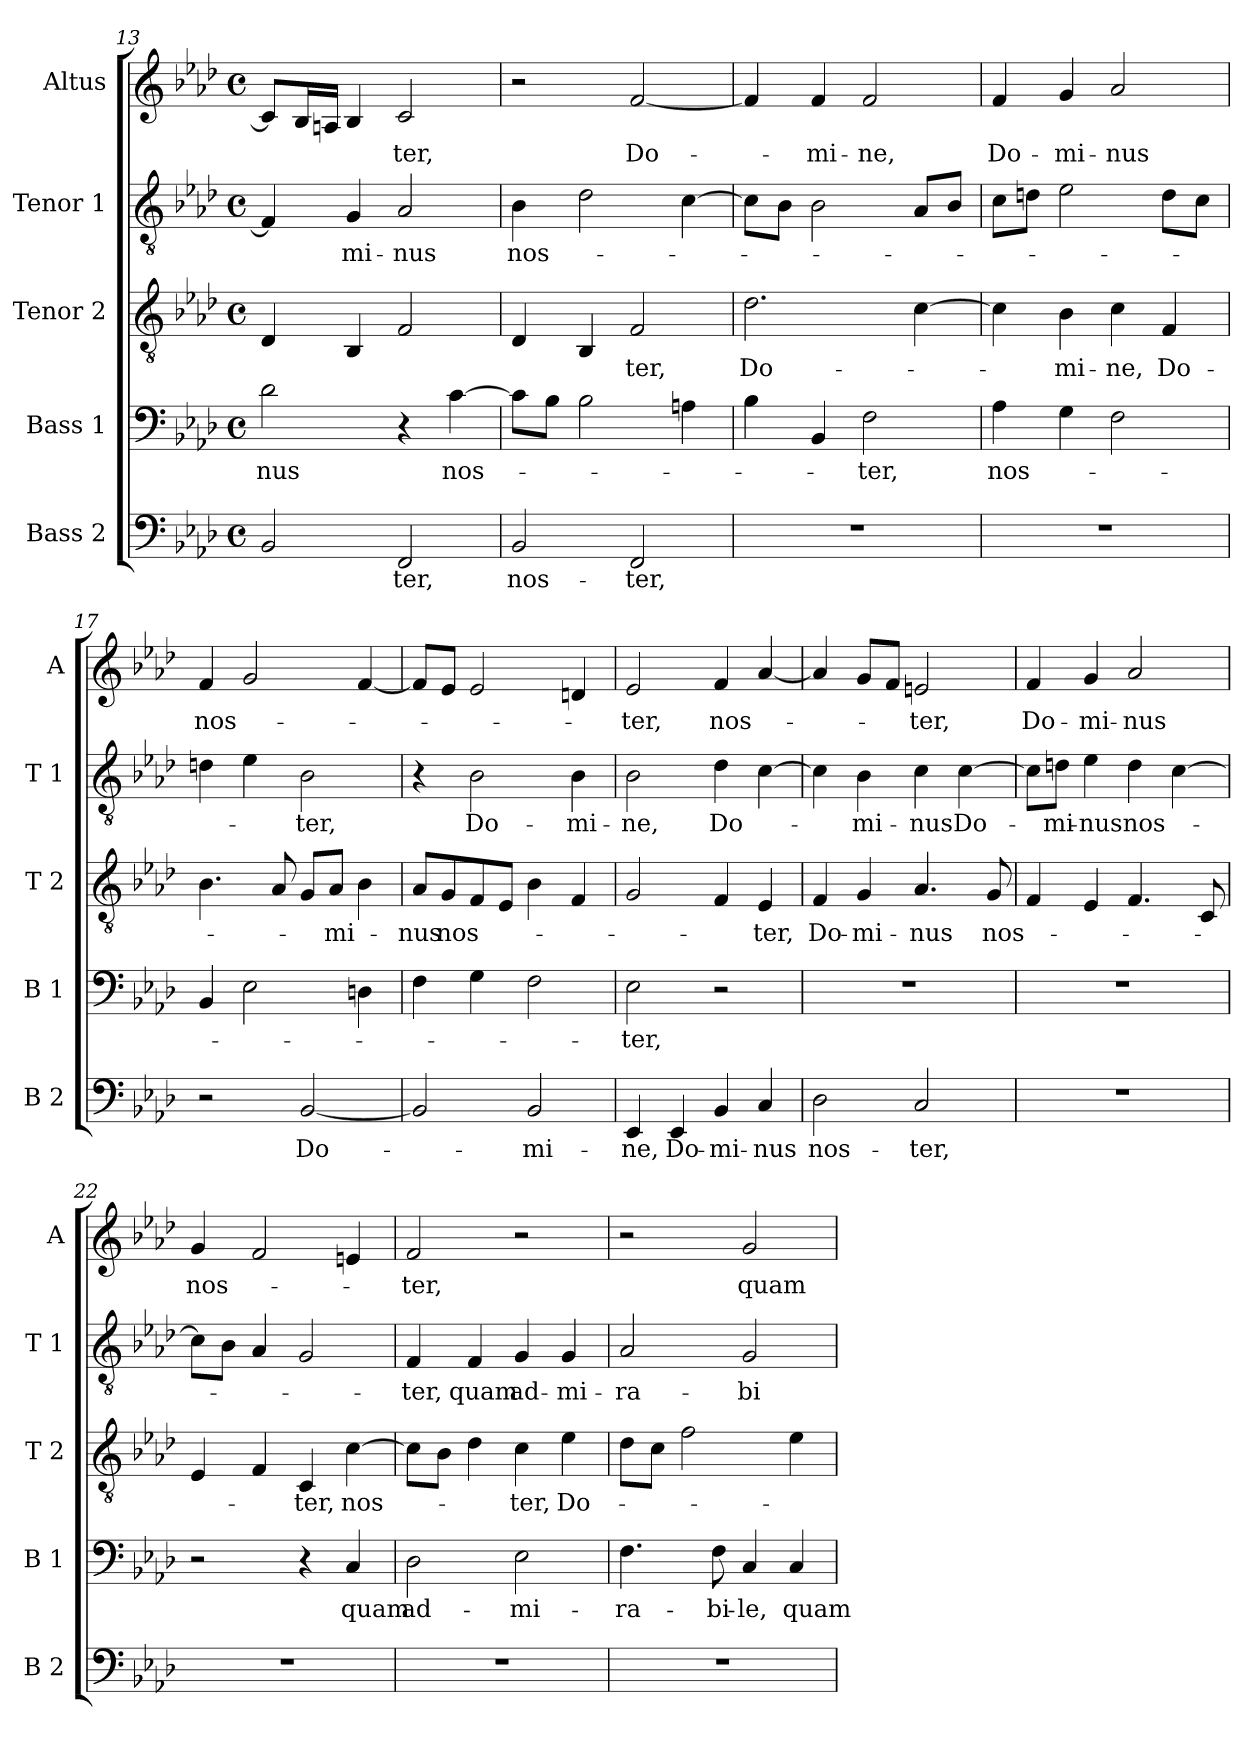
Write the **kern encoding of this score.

**kern	**text	**kern	**text	**kern	**text	**kern	**text	**kern	**text
*part5	*part5	*part4	*part4	*part3	*part3	*part2	*part2	*part1	*part1
*staff5	*staff5	*staff4	*staff4	*staff3	*staff3	*staff2	*staff2	*staff1	*staff1
*I"Bass 2	*	*I"Bass 1	*	*I"Tenor 2	*	*I"Tenor 1	*	*I"Altus	*
*I'B 2	*	*I'B 1	*	*I'T 2	*	*I'T 1	*	*I'A	*
!!LO:PB:g=z
*clefF4	*	*clefF4	*	*clefGv2	*	*clefGv2	*	*clefG2	*
*k[b-e-a-d-]	*	*k[b-e-a-d-]	*	*k[b-e-a-d-]	*	*k[b-e-a-d-]	*	*k[b-e-a-d-]	*
*A-:	*	*A-:	*	*A-:	*	*A-:	*	*A-:	*
*M4/4	*	*M4/4	*	*M4/4	*	*M4/4	*	*M4/4	*
*met(c)	*	*met(c)	*	*met(c)	*	*met(c)	*	*met(c)	*
=13	=13	=13	=13	=13	=13	=13	=13	=13	=13
!	!	!	!LO:LY:b	!	!	!	!	!	!
2BB-/	.	2d-\	-nus	4D-/	.	4F/]	.	8c/L]	.
.	.	.	.	.	.	.	.	16B-/L	.
.	.	.	.	.	.	.	.	16An/JJ	.
!	!	!	!	!	!	!	!LO:LY:b	!	!
.	.	.	.	4BB-/	.	4G/	-mi-	4B-/	.
!	!LO:LY:b	!	!	!	!	!	!LO:LY:b	!	!LO:LY:b
2FF/	-ter,	4r	.	2F/	.	2A-/	-nus	2c/	-ter,
!	!	!	!LO:LY:b	!	!	!	!	!	!
.	.	[4c\	nos-	.	.	.	.	.	.
=14	=14	=14	=14	=14	=14	=14	=14	=14	=14
!	!LO:LY:b	!	!	!	!	!	!LO:LY:b	!	!
2BB-/	nos-	8c\L]	.	4D-/	.	4B-\	nos-	2r	.
.	.	8B-\J	.	.	.	.	.	.	.
.	.	2B-\	.	4BB-/	.	2d-\	.	.	.
!	!LO:LY:b	!	!	!	!LO:LY:b	!	!	!	!LO:LY:b
2FF/	-ter,	.	.	2F/	-ter,	.	.	[2f/	Do-
.	.	4An\	.	.	.	[4c\	.	.	.
=15	=15	=15	=15	=15	=15	=15	=15	=15	=15
!	!	!	!	!	!LO:LY:b	!	!	!	!
1r	.	4B-\	.	2.d-\	Do-	8c\L]	.	4f/]	.
.	.	.	.	.	.	8B-\J	.	.	.
!	!	!	!	!	!	!	!	!	!LO:LY:b
.	.	4BB-/	.	.	.	2B-\	.	4f/	-mi-
!	!	!	!LO:LY:b	!	!	!	!	!	!LO:LY:b
.	.	2F\	-ter,	.	.	.	.	2f/	-ne,
.	.	.	.	[4c\	.	8A-/L	.	.	.
.	.	.	.	.	.	8B-/J	.	.	.
=16	=16	=16	=16	=16	=16	=16	=16	=16	=16
!	!	!	!LO:LY:b	!	!	!	!	!	!LO:LY:b
1r	.	4A-\	nos-	4c\]	.	8c\L	.	4f/	Do-
.	.	.	.	.	.	8dn\J	.	.	.
!	!	!	!	!	!LO:LY:b	!	!	!	!LO:LY:b
.	.	4G\	.	4B-\	-mi-	2e-\	.	4g/	-mi-
!	!	!	!	!	!LO:LY:b	!	!	!	!LO:LY:b
.	.	2F\	.	4c\	-ne,	.	.	2a-/	-nus
!	!	!	!	!	!LO:LY:b	!	!	!	!
.	.	.	.	4F/	Do-	8d\L	.	.	.
.	.	.	.	.	.	8c\J	.	.	.
=17	=17	=17	=17	=17	=17	=17	=17	=17	=17
!	!	!	!	!	!	!	!	!	!LO:LY:b
2r	.	4BB-/	.	4.B-\	.	4dn\	.	4f/	nos-
.	.	2E-\	.	.	.	4e-\	.	2g/	.
.	.	.	.	8A-/	.	.	.	.	.
!	!LO:LY:b	!	!	!	!	!	!LO:LY:b	!	!
[2BB-/	Do-	.	.	8G/L	.	2B-\	-ter,	.	.
!	!	!	!	!	!LO:LY:b	!	!	!	!
.	.	.	.	8A-/J	-mi-	.	.	.	.
.	.	4Dn\	.	4B-\	.	.	.	[4f/	.
!!LO:LB:g=z
=18	=18	=18	=18	=18	=18	=18	=18	=18	=18
!	!	!	!	!	!LO:LY:b	!	!	!	!
2BB-/]	.	4F\	.	8A-/L	-nus	4r	.	8f/L]	.
!	!	!	!	!	!LO:LY:b	!	!	!	!
.	.	.	.	8G/	nos-	.	.	8e-/J	.
!	!	!	!	!	!	!	!LO:LY:b	!	!
.	.	4G\	.	8F/	.	2B-\	Do-	2e-/	.
.	.	.	.	8E-/J	.	.	.	.	.
!	!LO:LY:b	!	!	!	!	!	!	!	!
2BB-/	-mi-	2F\	.	4B-\	.	.	.	.	.
!	!	!	!	!	!	!	!LO:LY:b	!	!
.	.	.	.	4F/	.	4B-\	-mi-	4dn/	.
=19	=19	=19	=19	=19	=19	=19	=19	=19	=19
!	!LO:LY:b	!	!LO:LY:b	!	!	!	!LO:LY:b	!	!LO:LY:b
4EE-/	-ne,	2E-\	-ter,	2G/	.	2B-\	-ne,	2e-/	-ter,
!	!LO:LY:b	!	!	!	!	!	!	!	!
4EE-/	Do-	.	.	.	.	.	.	.	.
!	!LO:LY:b	!	!	!	!	!	!LO:LY:b	!	!LO:LY:b
4BB-/	-mi-	2r	.	4F/	.	4d-\	Do-	4f/	nos-
!	!LO:LY:b	!	!	!	!LO:LY:b	!	!	!	!
4C/	-nus	.	.	4E-/	-ter,	[4c\	.	[4a-/	.
=20	=20	=20	=20	=20	=20	=20	=20	=20	=20
!	!LO:LY:b	!	!	!	!LO:LY:b	!	!	!	!
2D-\	nos-	1r	.	4F/	Do-	4c\]	.	4a-/]	.
!	!	!	!	!	!LO:LY:b	!	!LO:LY:b	!	!
.	.	.	.	4G/	-mi-	4B-\	-mi-	8g/L	.
.	.	.	.	.	.	.	.	8f/J	.
!	!LO:LY:b	!	!	!	!LO:LY:b	!	!LO:LY:b	!	!LO:LY:b
2C/	-ter,	.	.	4.A-/	-nus	4c\	-nus	2en/	-ter,
!	!	!	!	!	!	!	!LO:LY:b	!	!
.	.	.	.	.	.	[4c\	Do-	.	.
!	!	!	!	!	!LO:LY:b	!	!	!	!
.	.	.	.	8G/	nos-	.	.	.	.
=21	=21	=21	=21	=21	=21	=21	=21	=21	=21
!	!	!	!	!	!	!	!	!	!LO:LY:b
1r	.	1r	.	4F/	.	8c\L]	.	4f/	Do-
!	!	!	!	!	!	!	!LO:LY:b	!	!
.	.	.	.	.	.	8dn\J	-mi-	.	.
!	!	!	!	!	!	!	!LO:LY:b	!	!LO:LY:b
.	.	.	.	4E-/	.	4e-\	-nus	4g/	-mi-
!	!	!	!	!	!	!	!LO:LY:b	!	!LO:LY:b
.	.	.	.	4.F/	.	4d\	nos-	2a-/	-nus
.	.	.	.	.	.	[4c\	.	.	.
.	.	.	.	8C/	.	.	.	.	.
=22	=22	=22	=22	=22	=22	=22	=22	=22	=22
!	!	!	!	!	!	!	!	!	!LO:LY:b
1r	.	2r	.	4E-/	.	8c\L]	.	4g/	nos-
.	.	.	.	.	.	8B-\J	.	.	.
.	.	.	.	4F/	.	4A-/	.	2f/	.
!	!	!	!	!	!LO:LY:b	!	!	!	!
.	.	4r	.	4C/	-ter,	2G/	.	.	.
!	!	!	!LO:LY:b	!	!LO:LY:b	!	!	!	!
.	.	4C/	quam	[4c\	nos-	.	.	4en/	.
!!LO:LB:g=z
=23	=23	=23	=23	=23	=23	=23	=23	=23	=23
!	!	!	!LO:LY:b	!	!	!	!LO:LY:b	!	!LO:LY:b
1r	.	2D-\	ad-	8c\L]	.	4F/	-ter,	2f/	-ter,
.	.	.	.	8B-\J	.	.	.	.	.
!	!	!	!	!	!	!	!LO:LY:b	!	!
.	.	.	.	4d-\	.	4F/	quam	.	.
!	!	!	!LO:LY:b	!	!LO:LY:b	!	!LO:LY:b	!	!
.	.	2E-\	-mi-	4c\	-ter,	4G/	ad-	2r	.
!	!	!	!	!	!LO:LY:b	!	!LO:LY:b	!	!
.	.	.	.	4e-\	Do-	4G/	-mi-	.	.
=24	=24	=24	=24	=24	=24	=24	=24	=24	=24
!	!	!	!LO:LY:b	!	!	!	!LO:LY:b	!	!
1r	.	4.F\	-ra-	8d-\L	.	2A-/	-ra-	2r	.
.	.	.	.	8c\J	.	.	.	.	.
.	.	.	.	2f\	.	.	.	.	.
!	!	!	!LO:LY:b	!	!	!	!	!	!
.	.	8F\	-bi-	.	.	.	.	.	.
!	!	!	!LO:LY:b	!	!	!	!LO:LY:b	!	!LO:LY:b
.	.	4C/	-le,	.	.	2G/	-bi-	2g/	quam
!	!	!	!LO:LY:b	!	!	!	!	!	!
.	.	4C/	quam	4e-\	.	.	.	.	.
=	=	=	=	=	=	=	=	=	=
*-	*-	*-	*-	*-	*-	*-	*-	*-	*-
